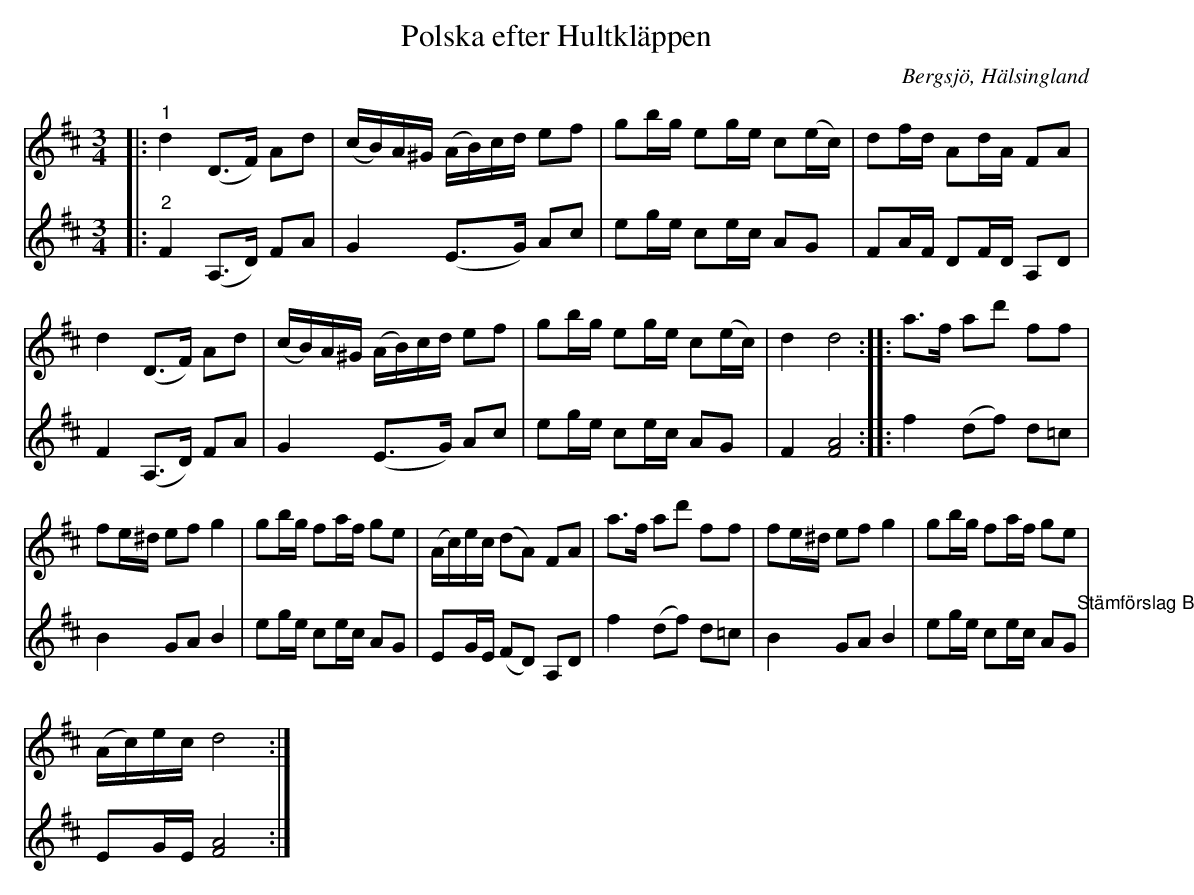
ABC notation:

X:1
T:Polska efter Hultkläppen
O:Bergsjö, Hälsingland
L:1/8
M:3/4
K:D
V:1
|:"^1" d2 (D>F) Ad | (c/B/)A/^G/ (A/B/)c/d/ ef | gb/g/ eg/e/ c(e/c/) | df/d/ Ad/A/ FA |
d2 (D>F) Ad | (c/B/)A/^G/ (A/B/)c/d/ ef | gb/g/ eg/e/ c(e/c/) | d2 d4 :: a>f ad' ff |
fe/^d/ ef g2 | gb/g/ fa/f/ ge | (A/c/)e/c/ (dA) FA | a>f ad' ff | fe/^d/ ef g2 | gb/g/ fa/f/ ge |
(A/c/)e/c/ d4 :|
V:2
|:"^2" F2 (A,>D) FA | G2 (E>G) Ac | eg/e/ ce/c/ AG | FA/F/ DF/D/ A,D | F2 (A,>D) FA | G2 (E>G) Ac |
eg/e/ ce/c/ AG | F2 [FA]4 :: f2 (df) d=c | B2 GA B2 | eg/e/ ce/c/ AG | EG/E/ (FD) A,D |
f2 (df) d=c | B2 GA B2 | eg/e/ ce/c/ AG"^Stämförslag B.O." | EG/E/ [FA]4 :|
